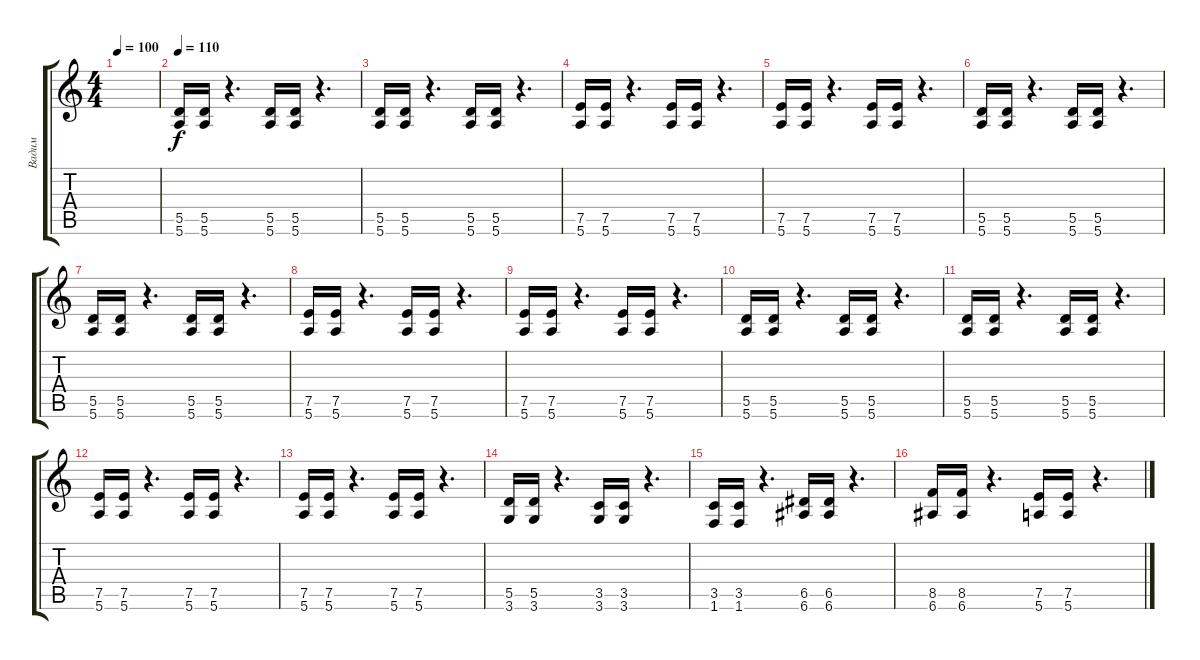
\track ("Вадим" "Вадим") {instrument overdrivenguitar}
\staff {score tabs}
\tuning (E4 B3 G3 D3 A2 E2) {hide}
\ts (4 4)
\tempo 100
\clef g2
\ks c
|
\tempo 110
(5.5 5.6).16 (5.5 5.6).16 r.4{d} (5.5 5.6).16 (5.5 5.6).16 r.4{d} |
(5.5 5.6).16 (5.5 5.6).16 r.4{d} (5.5 5.6).16 (5.5 5.6).16 r.4{d} |
(7.5 5.6).16 (7.5 5.6).16 r.4{d} (7.5 5.6).16 (7.5 5.6).16 r.4{d} |
(7.5 5.6).16 (7.5 5.6).16 r.4{d} (7.5 5.6).16 (7.5 5.6).16 r.4{d} |
(5.5 5.6).16 (5.5 5.6).16 r.4{d} (5.5 5.6).16 (5.5 5.6).16 r.4{d} |
(5.5 5.6).16 (5.5 5.6).16 r.4{d} (5.5 5.6).16 (5.5 5.6).16 r.4{d} |
(7.5 5.6).16 (7.5 5.6).16 r.4{d} (7.5 5.6).16 (7.5 5.6).16 r.4{d} |
(7.5 5.6).16 (7.5 5.6).16 r.4{d} (7.5 5.6).16 (7.5 5.6).16 r.4{d} |
(5.5 5.6).16 (5.5 5.6).16 r.4{d} (5.5 5.6).16 (5.5 5.6).16 r.4{d} |
(5.5 5.6).16 (5.5 5.6).16 r.4{d} (5.5 5.6).16 (5.5 5.6).16 r.4{d} |
(7.5 5.6).16 (7.5 5.6).16 r.4{d} (7.5 5.6).16 (7.5 5.6).16 r.4{d} |
(7.5 5.6).16 (7.5 5.6).16 r.4{d} (7.5 5.6).16 (7.5 5.6).16 r.4{d} |
(5.5 3.6).16 (5.5 3.6).16 r.4{d} (3.5 3.6).16 (3.5 3.6).16 r.4{d} |
(3.5 1.6).16 (3.5 1.6).16 r.4{d} (6.5 6.6).16 (6.5 6.6).16 r.4{d} |
(8.5 6.6).16 (8.5 6.6).16 r.4{d} (7.5 5.6).16 (7.5 5.6).16 r.4{d}
